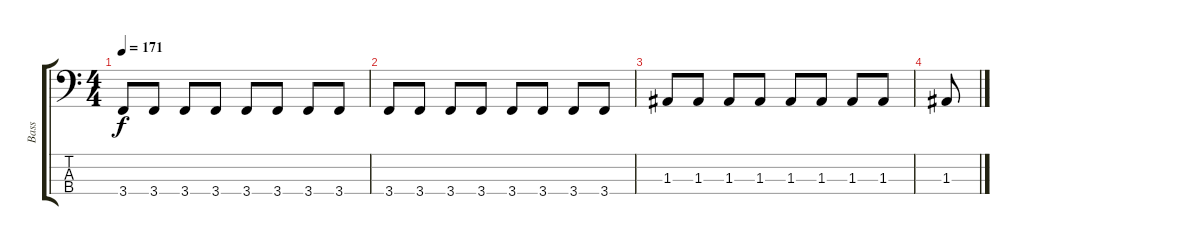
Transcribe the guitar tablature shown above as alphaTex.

\track ("Bass" "Bass") {instrument electricbassfinger}
\staff {score tabs}
\tuning (G2 D2 A1 D1) {hide}
\ts (4 4)
\tempo 171
\clef f4
\ks c
3.4.8{dy f} 3.4.8 3.4.8 3.4.8 3.4.8 3.4.8 3.4.8 3.4.8 |
3.4.8 3.4.8 3.4.8 3.4.8 3.4.8 3.4.8 3.4.8 3.4.8 |
1.3.8 1.3.8 1.3.8 1.3.8 1.3.8 1.3.8 1.3.8 1.3.8 |
1.3.8
